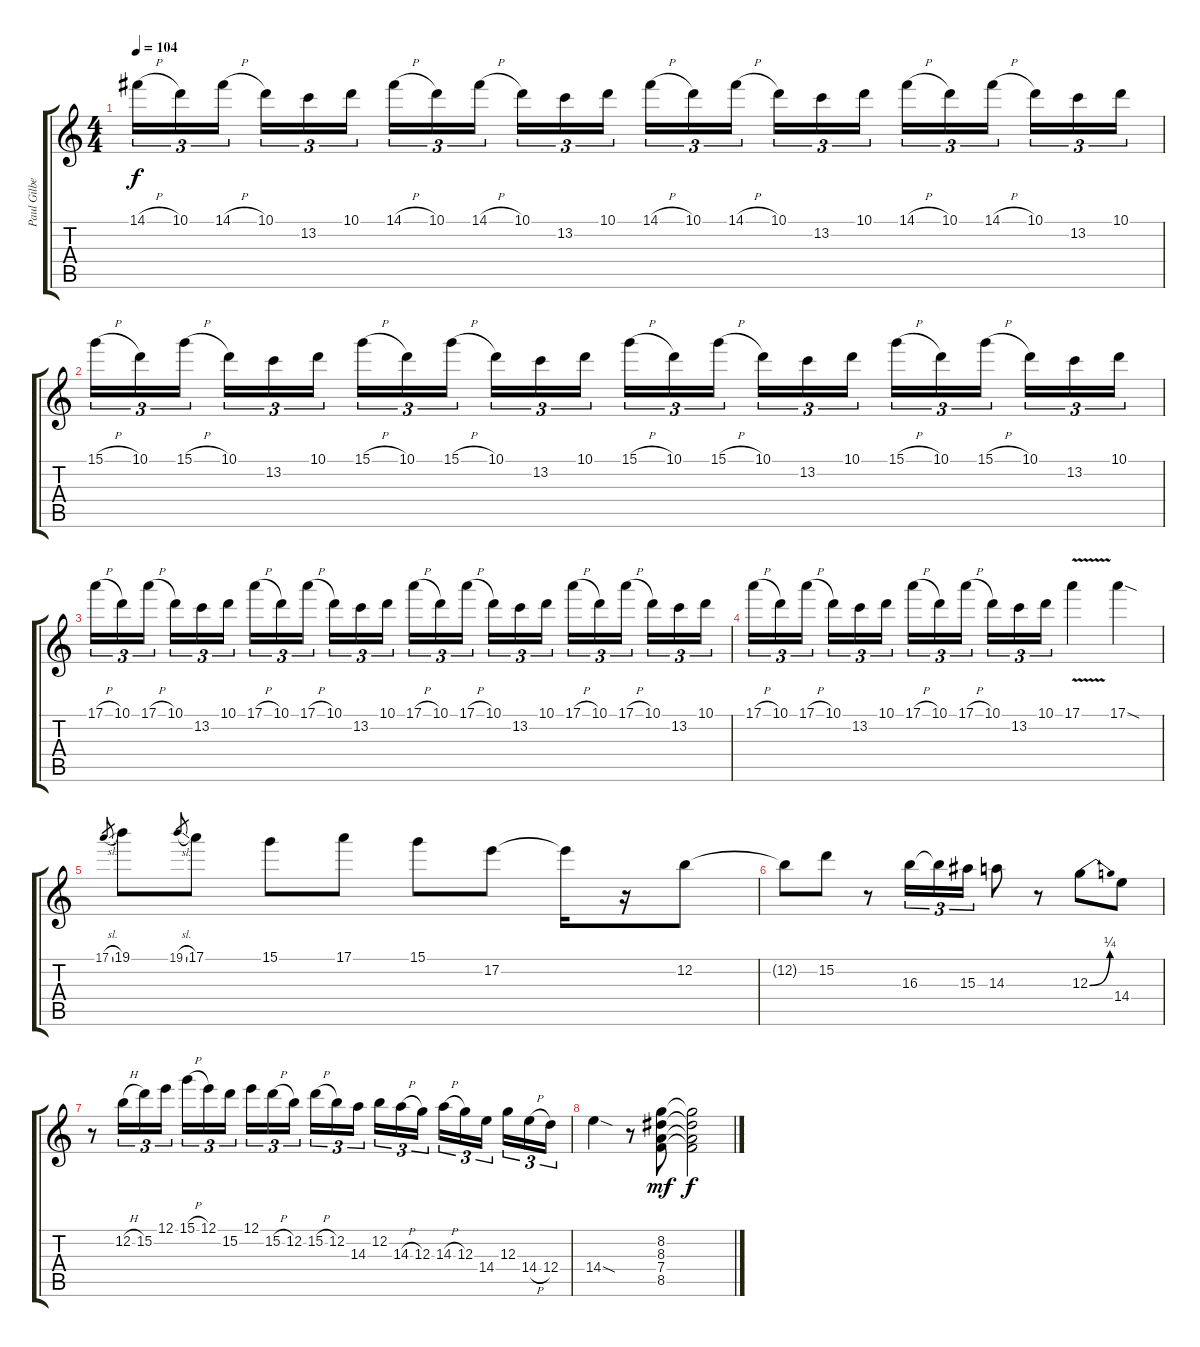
\track ("Paul Gilbert" "Paul Gilbe") {instrument distortionguitar}
\staff {score tabs}
\tuning (E4 B3 G3 D3 A2 E2) {hide}
\ts (4 4)
\tempo 104
\clef g2
\ks c
14.1{h}.16{tu (3 2) dy f} 10.1.16{tu (3 2)} 14.1{h}.16{tu (3 2) beam splitsecondary} 10.1.16{tu (3 2)} 13.2.16{tu (3 2)} 10.1.16{tu (3 2)} 14.1{h}.16{tu (3 2)} 10.1.16{tu (3 2)} 14.1{h}.16{tu (3 2) beam splitsecondary} 10.1.16{tu (3 2)} 13.2.16{tu (3 2)} 10.1.16{tu (3 2)} 14.1{h}.16{tu (3 2)} 10.1.16{tu (3 2)} 14.1{h}.16{tu (3 2) beam splitsecondary} 10.1.16{tu (3 2)} 13.2.16{tu (3 2)} 10.1.16{tu (3 2)} 14.1{h}.16{tu (3 2)} 10.1.16{tu (3 2)} 14.1{h}.16{tu (3 2) beam splitsecondary} 10.1.16{tu (3 2)} 13.2.16{tu (3 2)} 10.1.16{tu (3 2)} |
15.1{h}.16{tu (3 2)} 10.1.16{tu (3 2)} 15.1{h}.16{tu (3 2) beam splitsecondary} 10.1.16{tu (3 2)} 13.2.16{tu (3 2)} 10.1.16{tu (3 2)} 15.1{h}.16{tu (3 2)} 10.1.16{tu (3 2)} 15.1{h}.16{tu (3 2) beam splitsecondary} 10.1.16{tu (3 2)} 13.2.16{tu (3 2)} 10.1.16{tu (3 2)} 15.1{h}.16{tu (3 2)} 10.1.16{tu (3 2)} 15.1{h}.16{tu (3 2) beam splitsecondary} 10.1.16{tu (3 2)} 13.2.16{tu (3 2)} 10.1.16{tu (3 2)} 15.1{h}.16{tu (3 2)} 10.1.16{tu (3 2)} 15.1{h}.16{tu (3 2) beam splitsecondary} 10.1.16{tu (3 2)} 13.2.16{tu (3 2)} 10.1.16{tu (3 2)} |
17.1{h}.16{tu (3 2)} 10.1.16{tu (3 2)} 17.1{h}.16{tu (3 2) beam splitsecondary} 10.1.16{tu (3 2)} 13.2.16{tu (3 2)} 10.1.16{tu (3 2)} 17.1{h}.16{tu (3 2)} 10.1.16{tu (3 2)} 17.1{h}.16{tu (3 2) beam splitsecondary} 10.1.16{tu (3 2)} 13.2.16{tu (3 2)} 10.1.16{tu (3 2)} 17.1{h}.16{tu (3 2)} 10.1.16{tu (3 2)} 17.1{h}.16{tu (3 2) beam splitsecondary} 10.1.16{tu (3 2)} 13.2.16{tu (3 2)} 10.1.16{tu (3 2)} 17.1{h}.16{tu (3 2)} 10.1.16{tu (3 2)} 17.1{h}.16{tu (3 2) beam splitsecondary} 10.1.16{tu (3 2)} 13.2.16{tu (3 2)} 10.1.16{tu (3 2)} |
17.1{h}.16{tu (3 2)} 10.1.16{tu (3 2)} 17.1{h}.16{tu (3 2) beam splitsecondary} 10.1.16{tu (3 2)} 13.2.16{tu (3 2)} 10.1.16{tu (3 2)} 17.1{h}.16{tu (3 2)} 10.1.16{tu (3 2)} 17.1{h}.16{tu (3 2) beam splitsecondary} 10.1.16{tu (3 2)} 13.2.16{tu (3 2)} 10.1.16{tu (3 2)} 17.1{v}.4 17.1{sod}.4 |
17.1{sl}.8{gr} 19.1.8 19.1{sl}.8{gr} 17.1.8 15.1.8 17.1.8 15.1.8 17.2.8 17.2{t}.16 r.16 12.2.8 |
12.2{t}.8 15.2.8 r.8 16.3.16{tu (3 2)} 16.3{t}.16{tu (3 2)} 15.3.16{tu (3 2)} 14.3.8 r.8 12.3{be (bend 0 0 60 1)}.8 14.4.8 |
r.8 12.2{h}.16{tu (3 2)} 15.2.16{tu (3 2)} 12.1.16{tu (3 2)} 15.1{h}.16{tu (3 2)} 12.1.16{tu (3 2)} 15.2.16{tu (3 2) beam splitsecondary} 12.1.16{tu (3 2)} 15.2{h}.16{tu (3 2)} 12.2.16{tu (3 2)} 15.2{h}.16{tu (3 2)} 12.2.16{tu (3 2)} 14.3.16{tu (3 2) beam splitsecondary} 12.2.16{tu (3 2)} 14.3{h}.16{tu (3 2)} 12.3.16{tu (3 2)} 14.3{h}.16{tu (3 2)} 12.3.16{tu (3 2)} 14.4.16{tu (3 2) beam splitsecondary} 12.3.16{tu (3 2)} 14.4{h}.16{tu (3 2)} 12.4.16{tu (3 2)} |
14.4{sod}.4 r.8 (8.2 8.3 7.4 8.5).8{dy mf} (8.2{t} 8.3{t} 7.4{t} 8.5{t}).2{dy f}
